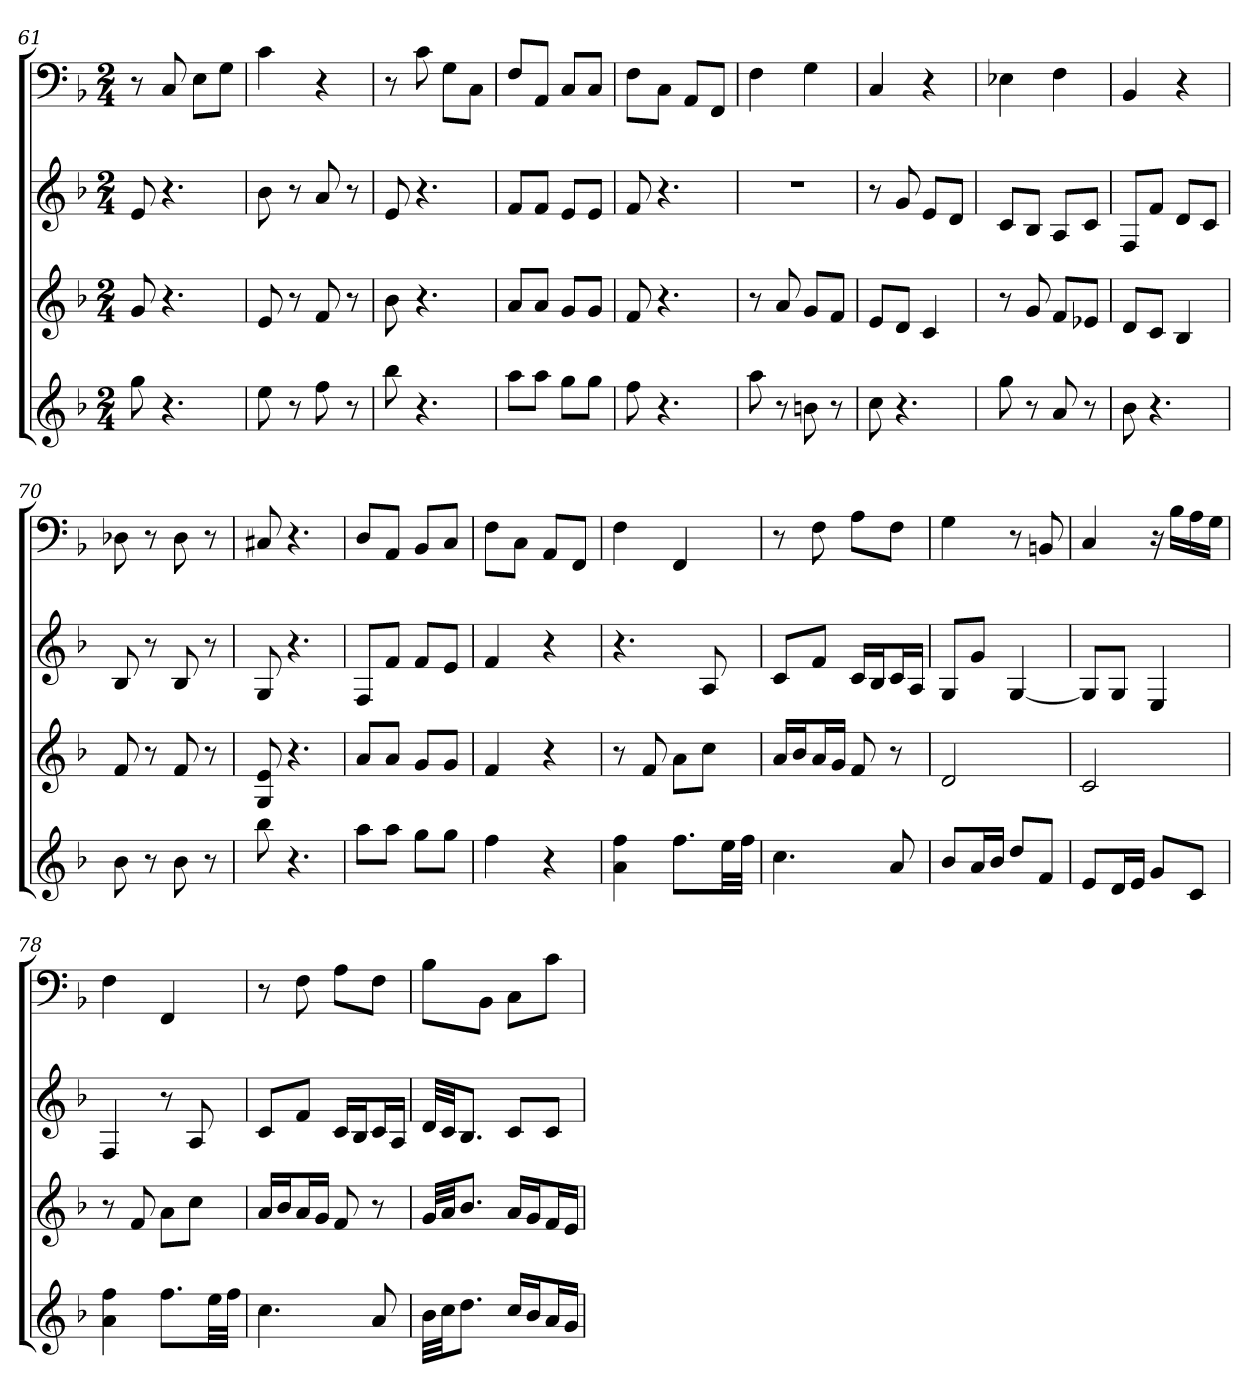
**kern	**kern	**kern	**kern
*part4	*part3	*part2	*part1
*staff4	*staff3	*staff2	*staff1
*k[b-]	*k[b-]	*k[b-]	*k[b-]
*F:	*F:	*F:	*F:
*M2/4	*M2/4	*M2/4	*M2/4
=61	=61	=61	=61
8gg	8g	8e	8r
4.r	4.r	4.r	8C
.	.	.	8EL
.	.	.	8GJ
=62	=62	=62	=62
8ee	8e	8b-	4c
8r	8r	8r	.
8ff	8f	8a	4r
8r	8r	8r	.
=63	=63	=63	=63
8bb-	8b-	8e	8r
4.r	4.r	4.r	8c
.	.	.	8GL
.	.	.	8CJ
=64	=64	=64	=64
8aaL	8aL	8fL	8FL
8aaJ	8aJ	8fJ	8AAJ
8ggL	8gL	8eL	8CL
8ggJ	8gJ	8eJ	8CJ
=65	=65	=65	=65
8ff	8f	8f	8FL
4.r	4.r	4.r	8CJ
.	.	.	8AAL
.	.	.	8FFJ
=66	=66	=66	=66
8aa	8r	2r	4F
8r	8a	.	.
8bn	8gL	.	4G
8r	8fJ	.	.
=67	=67	=67	=67
8cc	8eL	8r	4C
4.r	8dJ	8g	.
.	4c	8eL	4r
.	.	8dJ	.
=68	=68	=68	=68
8gg	8r	8cL	4E-X
8r	8g	8B-J	.
8a	8fL	8AL	4F
8r	8e-XJ	8cJ	.
=69	=69	=69	=69
8b-	8dL	8FL	4BB-
4.r	8cJ	8fJ	.
.	4B-	8dL	4r
.	.	8cJ	.
=70	=70	=70	=70
8b-	8f	8B-	8D-X
8r	8r	8r	8r
8b-	8f	8B-	8D-
8r	8r	8r	8r
=71	=71	=71	=71
8bb-	8G 8e	8G	8C#X
4.r	4.r	4.r	4.r
=72	=72	=72	=72
8aaL	8aL	8FL	8DL
8aaJ	8aJ	8fJ	8AAJ
8ggL	8gL	8fL	8BB-L
8ggJ	8gJ	8eJ	8CJ
=73	=73	=73	=73
4ff	4f	4f	8FL
.	.	.	8CJ
4r	4r	4r	8AAL
.	.	.	8FFJ
=74	=74	=74	=74
4a 4ff	8r	4.r	4F
.	8f	.	.
8.ffL	8aL	.	4FF
.	8ccJ	8A	.
32eeLL	.	.	.
32ffJJJ	.	.	.
=75	=75	=75	=75
4.cc	16aLL	8cL	8r
.	16b-J	.	.
.	16aL	8fJ	8F
.	16gJJ	.	.
.	8f	16cLL	8AL
.	.	16B-J	.
8a	8r	16cL	8FJ
.	.	16AJJ	.
=76	=76	=76	=76
8b-L	2d	8GL	4G
16aL	.	8gJ	.
16b-JJ	.	.	.
8ddL	.	[4G	8r
8fJ	.	.	8BBn
=77	=77	=77	=77
8eL	2c	8GL]	4C
16dL	.	8GJ	.
16eJJ	.	.	.
8gL	.	4E	16r
.	.	.	16B-LL
8cJ	.	.	16A
.	.	.	16GJJ
=78	=78	=78	=78
4a 4ff	8r	4F	4F
.	8f	.	.
8.ffL	8aL	8r	4FF
.	8ccJ	8A	.
32eeLL	.	.	.
32ffJJJ	.	.	.
=79	=79	=79	=79
4.cc	16aLL	8cL	8r
.	16b-J	.	.
.	16aL	8fJ	8F
.	16gJJ	.	.
.	8f	16cLL	8AL
.	.	16B-J	.
8a	8r	16cL	8FJ
.	.	16AJJ	.
=80	=80	=80	=80
32b-LLL	32gLLL	32dLLL	8B-L
32ccJJ	32aJJ	32cJJ	.
8.ddJ	8.b-J	8.B-J	.
.	.	.	8BB-J
16ccLL	16aLL	8cL	8CL
16b-J	16gJ	.	.
16aL	16fL	8cJ	8cJ
16gJJ	16eJJ	.	.
=	=	=	=
*-	*-	*-	*-
